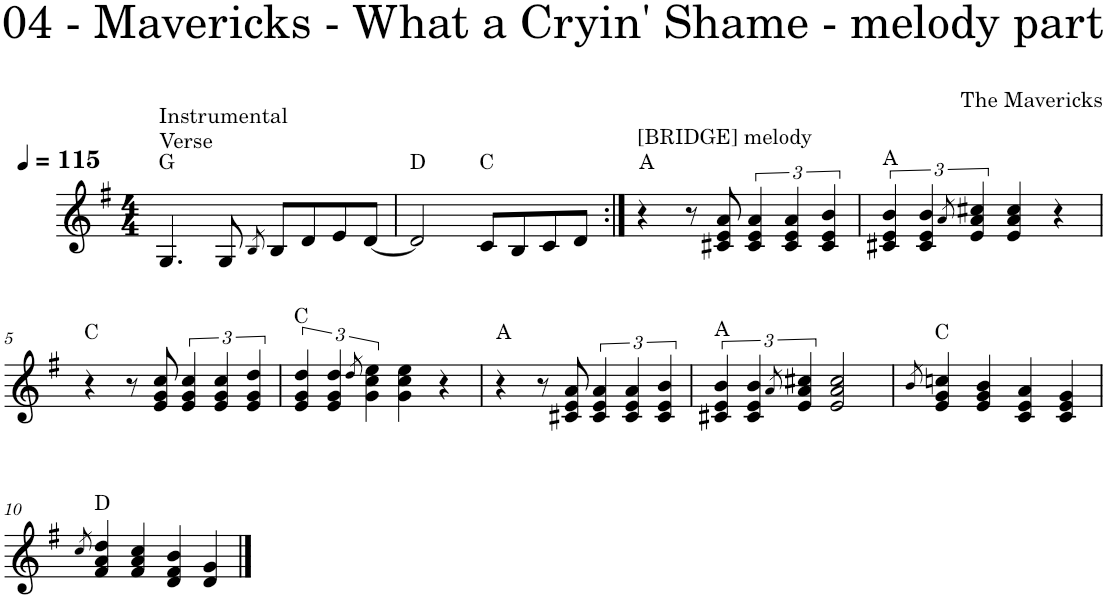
**kern	**harte
*part1	*part1
*staff1	*
*I"Piano	*
*I'Pno.	*
*clefG2	*
*k[f#]	*
*M4/4	*
*MM115	*
=1	=1
!LO:TX:a:t=Instrumental	!
!LO:TX:a:t=Verse	!
4.G/	G:maj
8G/	.
8qB/	.
8B/L	.
8d/	.
8e/	.
[8d/J	.
=2	=2
2d/]	D:maj
8c/L	C:maj
8B/	.
8c/	.
8d/J	.
=3:|!	=3:|!
!LO:TX:a:t=[BRIDGE] melody	!
4r	A:maj
8r	.
8c#X/ 8e/ 8a/	.
6c#/ 6e/ 6a/	.
6c#/ 6e/ 6a/	.
6c#/ 6e/ 6b/	.
=4	=4
6c#X/ 6e/ 6b/	A:maj
6c#/ 6e/ 6b/	.
8qa/	.
6e/ 6a/ 6cc#X/	.
4e/ 4a/ 4cc#/	.
4r	.
!!LO:LB:g=z
=5	=5
4r	C:maj
8r	.
8e/ 8g/ 8cc/	.
6e/ 6g/ 6cc/	.
6e/ 6g/ 6cc/	.
6e/ 6g/ 6dd/	.
=6	=6
6e/ 6g/ 6dd/	C:maj
6e/ 6g/ 6dd/	.
8qdd/	.
6g\ 6cc\ 6ee\	.
4g\ 4cc\ 4ee\	.
4r	.
=7	=7
4r	A:maj
8r	.
8c#X/ 8e/ 8a/	.
6c#/ 6e/ 6a/	.
6c#/ 6e/ 6a/	.
6c#/ 6e/ 6b/	.
=8	=8
6c#X/ 6e/ 6b/	A:maj
6c#/ 6e/ 6b/	.
8qa/	.
6e/ 6a/ 6cc#X/	.
2e/ 2a/ 2cc#/	.
=9	=9
8qb/	.
4e/ 4g/ 4ccn/	C:maj
4e/ 4g/ 4b/	.
4c/ 4e/ 4a/	.
4c/ 4e/ 4g/	.
!!LO:LB:g=z
=10	=10
8qcc/	.
4f#/ 4a/ 4dd/	D:maj
4f#/ 4a/ 4cc/	.
4d/ 4f#/ 4b/	.
4d/ 4g/	.
==	==
*-	*-
